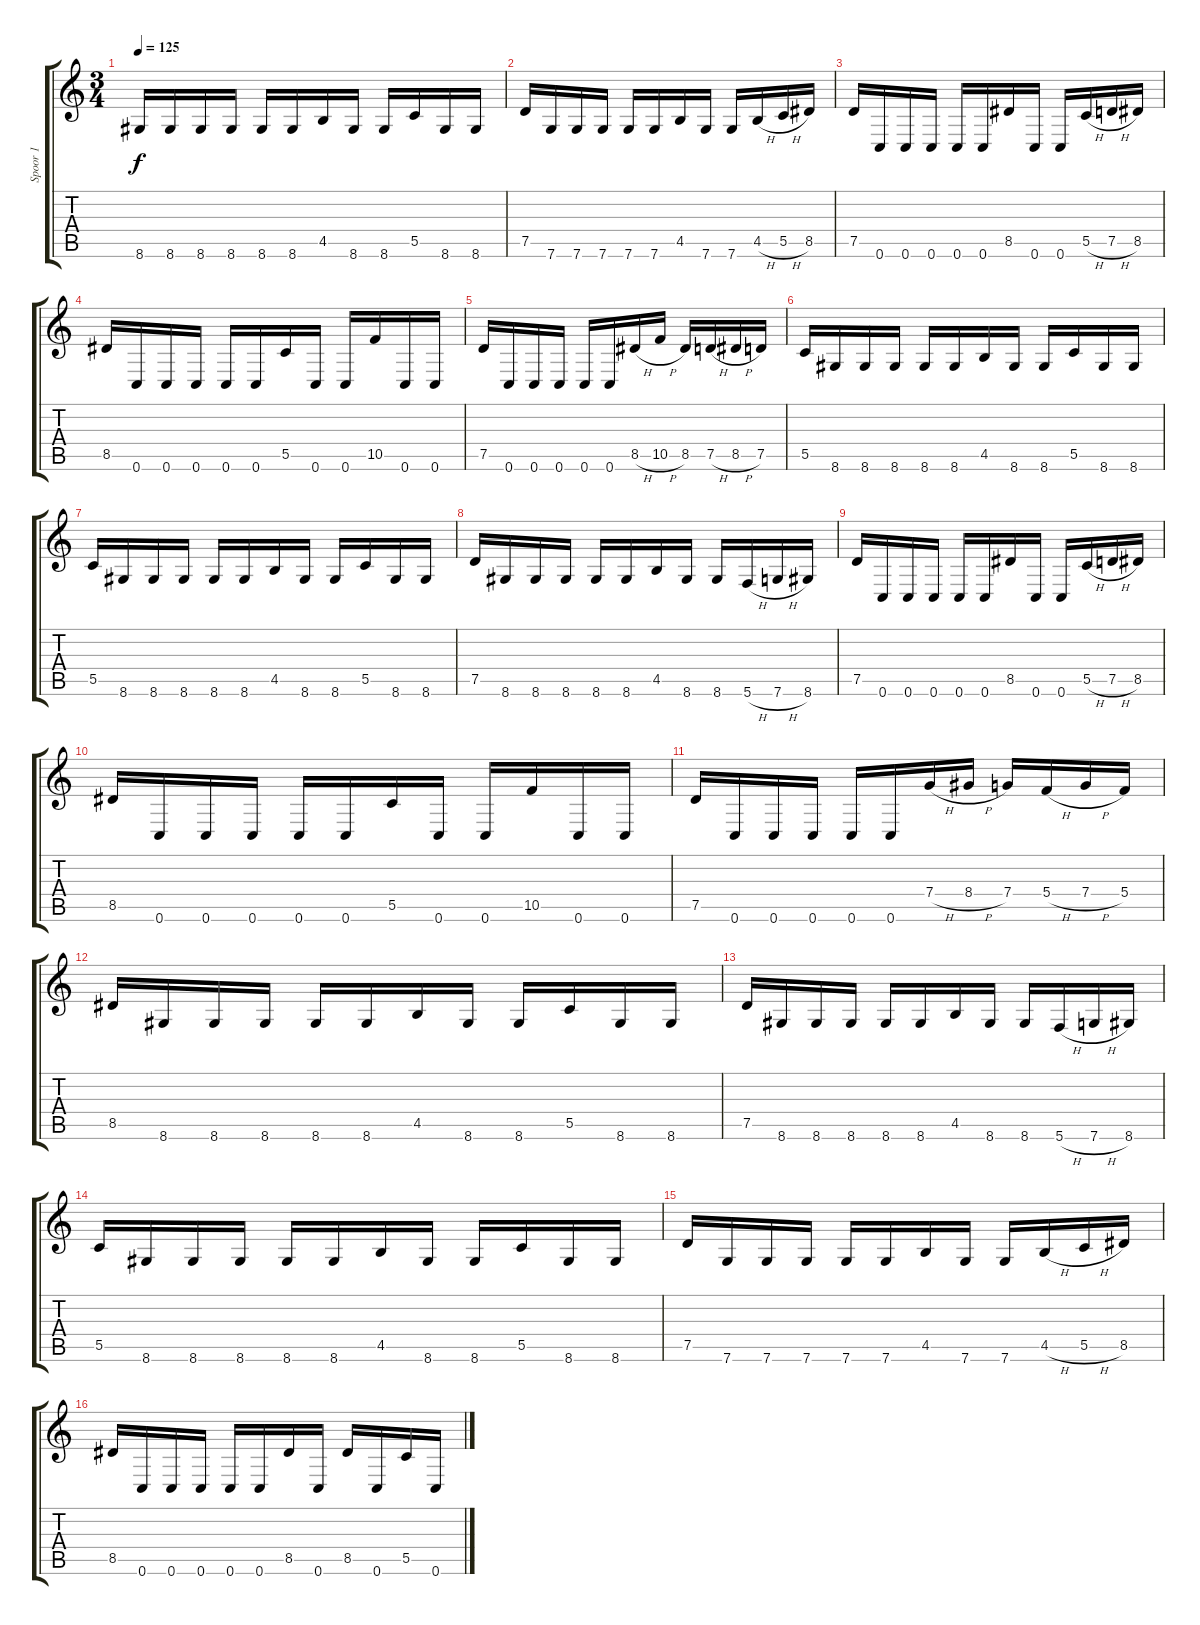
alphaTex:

\track ("Spoor 1" "Spoor 1") {instrument distortionguitar}
\staff {score tabs}
\tuning (D4 A3 F3 C3 G2 C2) {hide}
\ts (3 4)
\tempo 125
\clef g2
\ks c
8.6.16{dy f} 8.6.16 8.6.16 8.6.16 8.6.16 8.6.16 4.5.16 8.6.16 8.6.16 5.5.16 8.6.16 8.6.16 |
7.5.16 7.6.16 7.6.16 7.6.16 7.6.16 7.6.16 4.5.16 7.6.16 7.6.16 4.5{h}.16 5.5{h}.16 8.5.16 |
7.5.16 0.6.16 0.6.16 0.6.16 0.6.16 0.6.16 8.5.16 0.6.16 0.6.16 5.5{h}.16 7.5{h}.16 8.5.16 |
8.5.16 0.6.16 0.6.16 0.6.16 0.6.16 0.6.16 5.5.16 0.6.16 0.6.16 10.5.16 0.6.16 0.6.16 |
7.5.16 0.6.16 0.6.16 0.6.16 0.6.16 0.6.16 8.5{h}.16 10.5{h}.16 8.5.16 7.5{h}.16 8.5{h}.16 7.5.16 |
5.5.16 8.6.16 8.6.16 8.6.16 8.6.16 8.6.16 4.5.16 8.6.16 8.6.16 5.5.16 8.6.16 8.6.16 |
5.5.16 8.6.16 8.6.16 8.6.16 8.6.16 8.6.16 4.5.16 8.6.16 8.6.16 5.5.16 8.6.16 8.6.16 |
7.5.16 8.6.16 8.6.16 8.6.16 8.6.16 8.6.16 4.5.16 8.6.16 8.6.16 5.6{h}.16 7.6{h}.16 8.6.16 |
7.5.16 0.6.16 0.6.16 0.6.16 0.6.16 0.6.16 8.5.16 0.6.16 0.6.16 5.5{h}.16 7.5{h}.16 8.5.16 |
8.5.16 0.6.16 0.6.16 0.6.16 0.6.16 0.6.16 5.5.16 0.6.16 0.6.16 10.5.16 0.6.16 0.6.16 |
7.5.16 0.6.16 0.6.16 0.6.16 0.6.16 0.6.16 7.4{h}.16 8.4{h}.16 7.4.16 5.4{h}.16 7.4{h}.16 5.4.16 |
8.5.16 8.6.16 8.6.16 8.6.16 8.6.16 8.6.16 4.5.16 8.6.16 8.6.16 5.5.16 8.6.16 8.6.16 |
7.5.16 8.6.16 8.6.16 8.6.16 8.6.16 8.6.16 4.5.16 8.6.16 8.6.16 5.6{h}.16 7.6{h}.16 8.6.16 |
5.5.16 8.6.16 8.6.16 8.6.16 8.6.16 8.6.16 4.5.16 8.6.16 8.6.16 5.5.16 8.6.16 8.6.16 |
7.5.16 7.6.16 7.6.16 7.6.16 7.6.16 7.6.16 4.5.16 7.6.16 7.6.16 4.5{h}.16 5.5{h}.16 8.5.16 |
8.5.16{volume 16} 0.6.16 0.6.16 0.6.16 0.6.16 0.6.16 8.5.16 0.6.16 8.5.16 0.6.16 5.5.16 0.6.16
